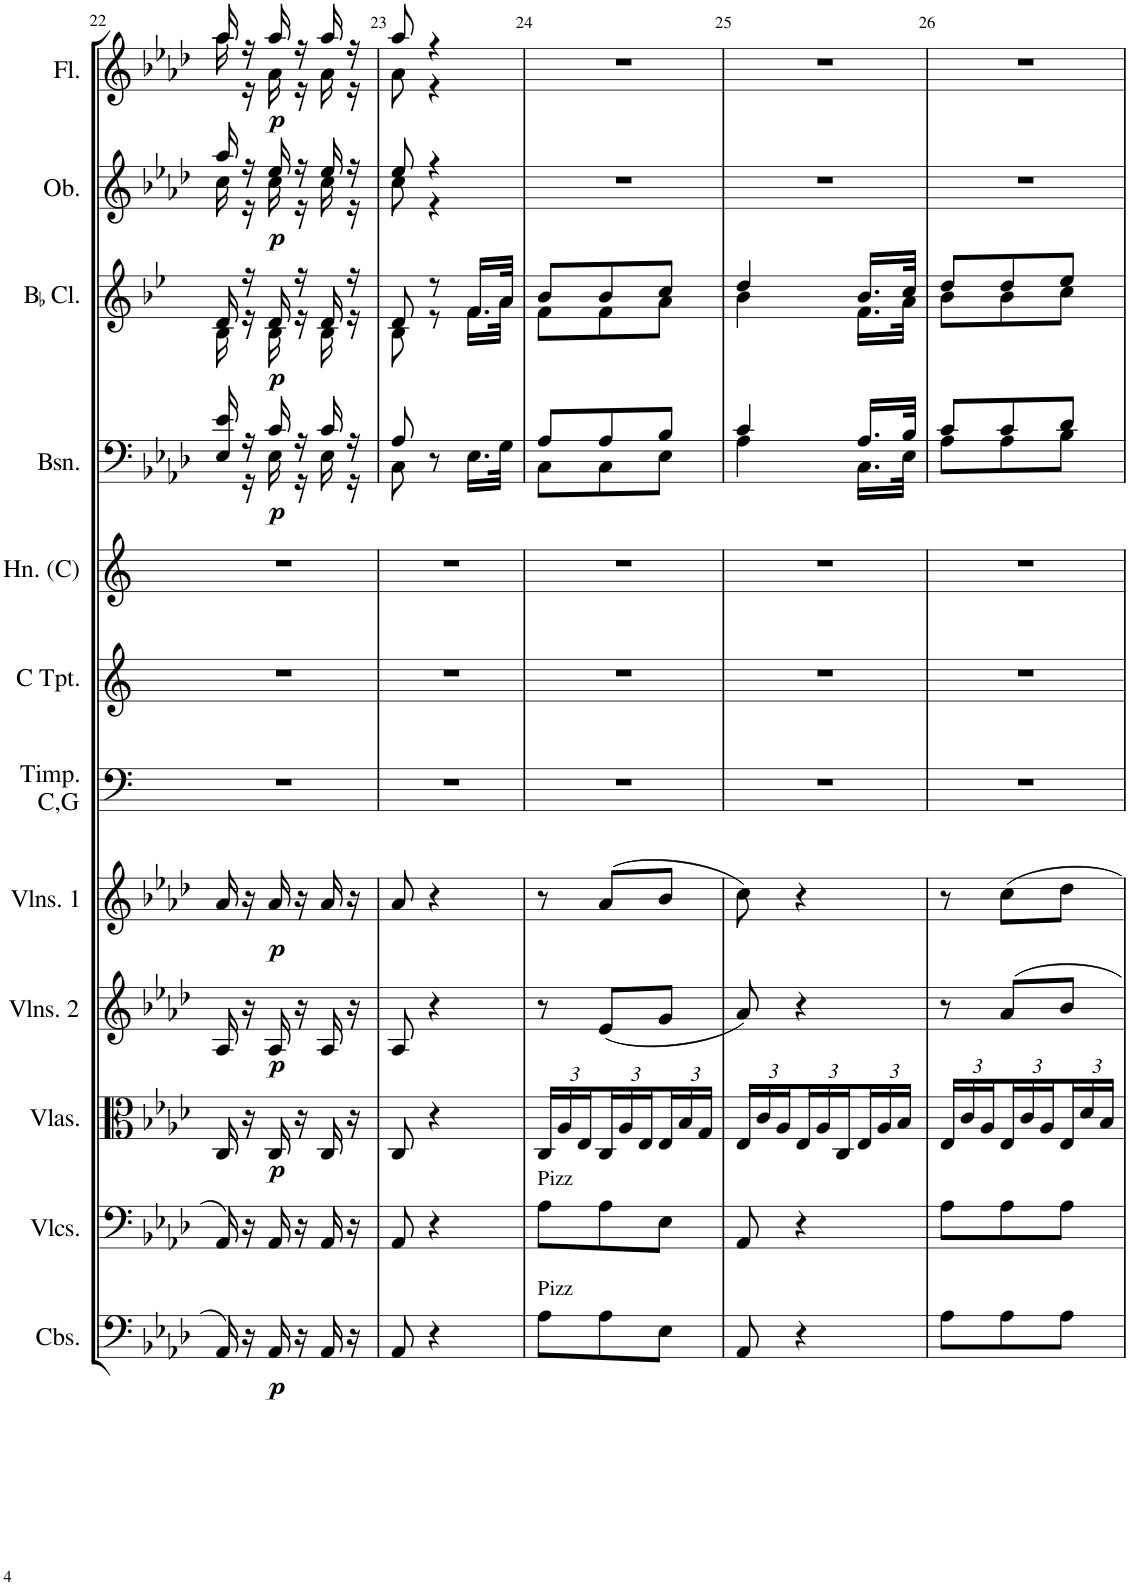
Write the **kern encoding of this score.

**kern	**dynam	**kern	**kern	**dynam	**kern	**dynam	**kern	**dynam	**kern	**kern	**kern	**kern	**dynam	**kern	**dynam	**kern	**dynam	**kern	**dynam
*part12	*part12	*part11	*part10	*part10	*part9	*part9	*part8	*part8	*part7	*part6	*part5	*part4	*part4	*part3	*part3	*part2	*part2	*part1	*part1
*staff12	*staff12	*staff11	*staff10	*staff10	*staff9	*staff9	*staff8	*staff8	*staff7	*staff6	*staff5	*staff4	*staff4	*staff3	*staff3	*staff2	*staff2	*staff1	*staff1
*I"Contrabasses	*	*I"Violoncellos	*I"Violas	*	*I"Violins 2	*	*I"Violins 1	*	*I"Timpani  C, G	*I"C Trumpet	*I"Horn  In C	*I"Bassoon	*	*I"BaccidentalFlat Clarinet	*	*I"Oboe	*	*I"Flute	*
*I'Cbs.	*	*I'Vlcs.	*I'Vlas.	*	*I'Vlns. 2	*	*I'Vlns. 1	*	*I'Timp.  C,G	*I'C Tpt.	*I'Hn. (C)	*I'Bsn.	*	*I'BaccidentalFlat Cl.	*	*I'Ob.	*	*I'Fl.	*
!!LO:PB:g=z
*clefF4	*	*clefF4	*clefC3	*	*clefG2	*	*clefG2	*	*clefF4	*clefG2	*clefG2	*clefF4	*	*clefG2	*	*clefG2	*	*clefG2	*
*Trd7c12	*	*	*	*	*	*	*	*	*	*Trd1c2	*Trd4c7	*	*	*Trd1c2	*	*	*	*	*
*k[b-e-a-d-]	*	*k[b-e-a-d-]	*k[b-e-a-d-]	*	*k[b-e-a-d-]	*	*k[b-e-a-d-]	*	*k[]	*k[]	*k[]	*k[b-e-a-d-]	*	*k[b-e-]	*	*k[b-e-a-d-]	*	*k[b-e-a-d-]	*
*M3/8	*	*	*	*	*M3/8	*	*M3/8	*	*M3/8	*M3/8	*M3/8	*M3/8	*	*M3/8	*	*M3/8	*	*M3/8	*
=22	=22	=22	=22	=22	=22	=22	=22	=22	=22	=22	=22	=22	=22	=22	=22	=22	=22	=22	=22
*	*	*	*	*	*	*	*	*	*	*	*	*^	*	*^	*	*^	*	*^	*
16AA-/	.	16AA-/	16C/	.	16A-/	.	16a-/	.	4.r	4.r	4.r	16E-/ 16e-/	16ryy	.	16d/	16B-\	.	16aa-/	16cc\	.	16aa-/	16aa-\	.
16r	.	16r	16r	.	16r	.	16r	.	.	.	.	16r	16r	.	16r	16r	.	16r	16r	.	16r	16r	.
!	!LO:DY:b	!	!	!LO:DY:b	!	!LO:DY:b	!	!LO:DY:b	!	!	!	!	!	!LO:DY:b	!	!	!LO:DY:b	!	!	!LO:DY:b	!	!	!LO:DY:b
16AA-/	p	16AA-/	16C/	p	16A-/	p	16a-/	p	.	.	.	16c/	16E-\	p	16d/	16B-\	p	16ee-/	16cc\	p	16aa-/	16a-\	p
16r	.	16r	16r	.	16r	.	16r	.	.	.	.	16r	16r	.	16r	16r	.	16r	16r	.	16r	16r	.
16AA-/	.	16AA-/	16C/	.	16A-/	.	16a-/	.	.	.	.	16c/	16E-\	.	16d/	16B-\	.	16ee-/	16cc\	.	16aa-/	16a-\	.
16r	.	16r	16r	.	16r	.	16r	.	.	.	.	16r	16r	.	16r	16r	.	16r	16r	.	16r	16r	.
=23	=23	=23	=23	=23	=23	=23	=23	=23	=23	=23	=23	=23	=23	=23	=23	=23	=23	=23	=23	=23	=23	=23	=23
8AA-/	.	8AA-/	8C/	.	8A-/	.	8a-/	.	4.r	4.r	4.r	8A-/	8C\	.	8d/	8B-\	.	8ee-/	8cc\	.	8aa-/	8a-\	.
4r	.	4r	4r	.	4r	.	4r	.	.	.	.	8r	4ryy	.	8r	8r	.	4r	4r	.	4r	4r	.
.	.	.	.	.	.	.	.	.	.	.	.	16.E-\LL	.	.	16.f/LL	16.f\LL	.	.	.	.	.	.	.
.	.	.	.	.	.	.	.	.	.	.	.	32G\JJk	.	.	32a/JJk	32a\JJk	.	.	.	.	.	.	.
*	*	*	*	*	*	*	*	*	*	*	*	*	*	*	*	*	*	*v	*v	*	*	*	*
*	*	*	*	*	*	*	*	*	*	*	*	*	*	*	*	*	*	*	*	*v	*v	*
=24	=24	=24	=24	=24	=24	=24	=24	=24	=24	=24	=24	=24	=24	=24	=24	=24	=24	=24	=24	=24	=24
*	*	*	*Xbrackettup	*	*	*	*	*	*	*	*	*	*	*	*	*	*	*	*	*	*
!	!	!LO:TX:a:t=Pizz	!	!	!	!	!	!	!	!	!	!	!	!	!	!	!	!	!	!	!
!LO:TX:a:t=Pizz	!	!	!	!	!	!	!	!	!	!	!	!	!	!	!	!	!	!	!	!	!
8A-\L	.	8A-\L	24C/LL	.	8r	.	8r	.	4.r	4.r	4.r	8A-/L	8C\L	.	8b-/L	8f\L	.	4.r	.	4.r	.
.	.	.	24A-/	.	.	.	.	.	.	.	.	.	.	.	.	.	.	.	.	.	.
.	.	.	24E-/	.	.	.	.	.	.	.	.	.	.	.	.	.	.	.	.	.	.
8A-\	.	8A-\	24C/	.	(8e-/L	.	(8a-/L	.	.	.	.	8A-/	8C\	.	8b-/	8f\	.	.	.	.	.
.	.	.	24A-/	.	.	.	.	.	.	.	.	.	.	.	.	.	.	.	.	.	.
.	.	.	24E-/	.	.	.	.	.	.	.	.	.	.	.	.	.	.	.	.	.	.
8E-\J	.	8E-\J	24E-/	.	8g/J	.	8b-/J	.	.	.	.	8B-/J	8E-\J	.	8cc/J	8a\J	.	.	.	.	.
.	.	.	24B-/	.	.	.	.	.	.	.	.	.	.	.	.	.	.	.	.	.	.
.	.	.	24G/JJ	.	.	.	.	.	.	.	.	.	.	.	.	.	.	.	.	.	.
=25	=25	=25	=25	=25	=25	=25	=25	=25	=25	=25	=25	=25	=25	=25	=25	=25	=25	=25	=25	=25	=25
8AA-/	.	8AA-/	24E-/LL	.	8a-/)	.	8cc\)	.	4.r	4.r	4.r	4c/	4A-\	.	4dd/	4b-\	.	4.r	.	4.r	.
.	.	.	24c/	.	.	.	.	.	.	.	.	.	.	.	.	.	.	.	.	.	.
.	.	.	24A-/	.	.	.	.	.	.	.	.	.	.	.	.	.	.	.	.	.	.
4r	.	4r	24E-/	.	4r	.	4r	.	.	.	.	.	.	.	.	.	.	.	.	.	.
.	.	.	24A-/	.	.	.	.	.	.	.	.	.	.	.	.	.	.	.	.	.	.
.	.	.	24C/	.	.	.	.	.	.	.	.	.	.	.	.	.	.	.	.	.	.
.	.	.	24E-/	.	.	.	.	.	.	.	.	16.A-/LL	16.C\LL	.	16.b-/LL	16.f\LL	.	.	.	.	.
.	.	.	24A-/	.	.	.	.	.	.	.	.	.	.	.	.	.	.	.	.	.	.
.	.	.	24B-/JJ	.	.	.	.	.	.	.	.	.	.	.	.	.	.	.	.	.	.
.	.	.	.	.	.	.	.	.	.	.	.	32B-/JJk	32E-\JJk	.	32cc/JJk	32a\JJk	.	.	.	.	.
=26	=26	=26	=26	=26	=26	=26	=26	=26	=26	=26	=26	=26	=26	=26	=26	=26	=26	=26	=26	=26	=26
8A-\L	.	8A-\L	24E-/LL	.	8r	.	8r	.	4.r	4.r	4.r	8c/L	8A-\L	.	8dd/L	8b-\L	.	4.r	.	4.r	.
.	.	.	24c/	.	.	.	.	.	.	.	.	.	.	.	.	.	.	.	.	.	.
.	.	.	24A-/	.	.	.	.	.	.	.	.	.	.	.	.	.	.	.	.	.	.
8A-\	.	8A-\	24E-/	.	8a-/L	.	8cc\L	.	.	.	.	8c/	8A-\	.	8dd/	8b-\	.	.	.	.	.
.	.	.	24c/	.	.	.	.	.	.	.	.	.	.	.	.	.	.	.	.	.	.
.	.	.	24A-/	.	.	.	.	.	.	.	.	.	.	.	.	.	.	.	.	.	.
8A-\J	.	8A-\J	24E-/	.	8b-/J	.	8dd-\J	.	.	.	.	8d-/J	8B-\J	.	8ee-/J	8cc\J	.	.	.	.	.
.	.	.	24d-/	.	.	.	.	.	.	.	.	.	.	.	.	.	.	.	.	.	.
.	.	.	24B-/JJ	.	.	.	.	.	.	.	.	.	.	.	.	.	.	.	.	.	.
*	*	*	*	*	*	*	*	*	*	*	*	*v	*v	*	*	*	*	*	*	*	*
*	*	*	*	*	*	*	*	*	*	*	*	*	*	*v	*v	*	*	*	*	*
=	=	=	=	=	=	=	=	=	=	=	=	=	=	=	=	=	=	=	=
*-	*-	*-	*-	*-	*-	*-	*-	*-	*-	*-	*-	*-	*-	*-	*-	*-	*-	*-	*-
